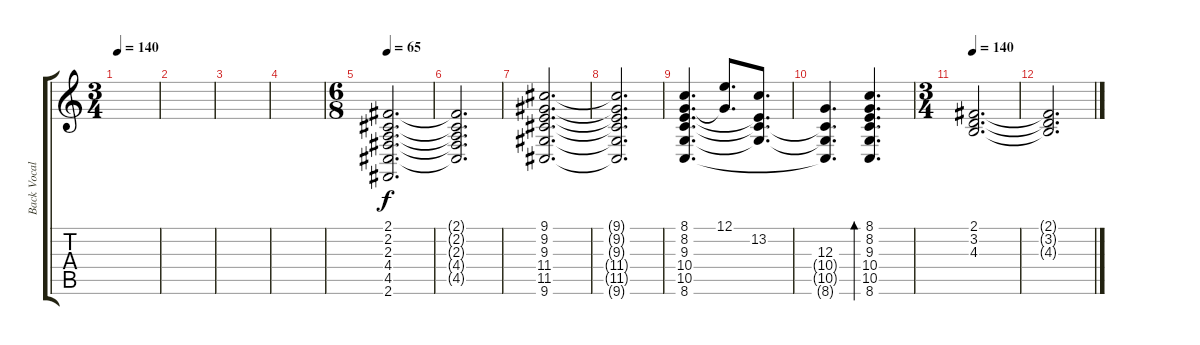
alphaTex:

\track ("Back Vocals" "Back Vocal") {instrument drawbarorgan}
\staff {score tabs}
\tuning (E4 B3 G3 D3 A2 E2) {hide}
\ts (3 4)
\tempo 140
\clef g2
\ks c
|
|
|
|
\ts (6 8)
\tempo 65
(2.1 2.2 2.3 4.4 4.5 2.6).2{d volume 8 balance 10} |
(2.1{t} 2.2{t} 2.3{t} 4.4{t} 4.5{t}).2{d} |
(9.1 9.2 9.3 11.4 11.5 9.6).2{d} |
(9.1{t} 9.2{t} 9.3{t} 11.4{t} 11.5{t} 9.6{t}).2{d} |
(8.1 8.2 9.3 10.4 10.5 8.6).4{d} (12.1 8.2{t}).8{d} (13.2 9.3{t} 10.4{t} 10.5{t}).8{d} |
(12.3 10.4{t} 10.5{t} 8.6{t}).4{d} (8.1 8.2 9.3 10.4 10.5 8.6).4{d bd 30} |
\ts (3 4)
\tempo 140
(2.1 3.2 4.3).2{d volume 0 balance 16} |
(2.1{t} 3.2{t} 4.3{t}).2{d}
